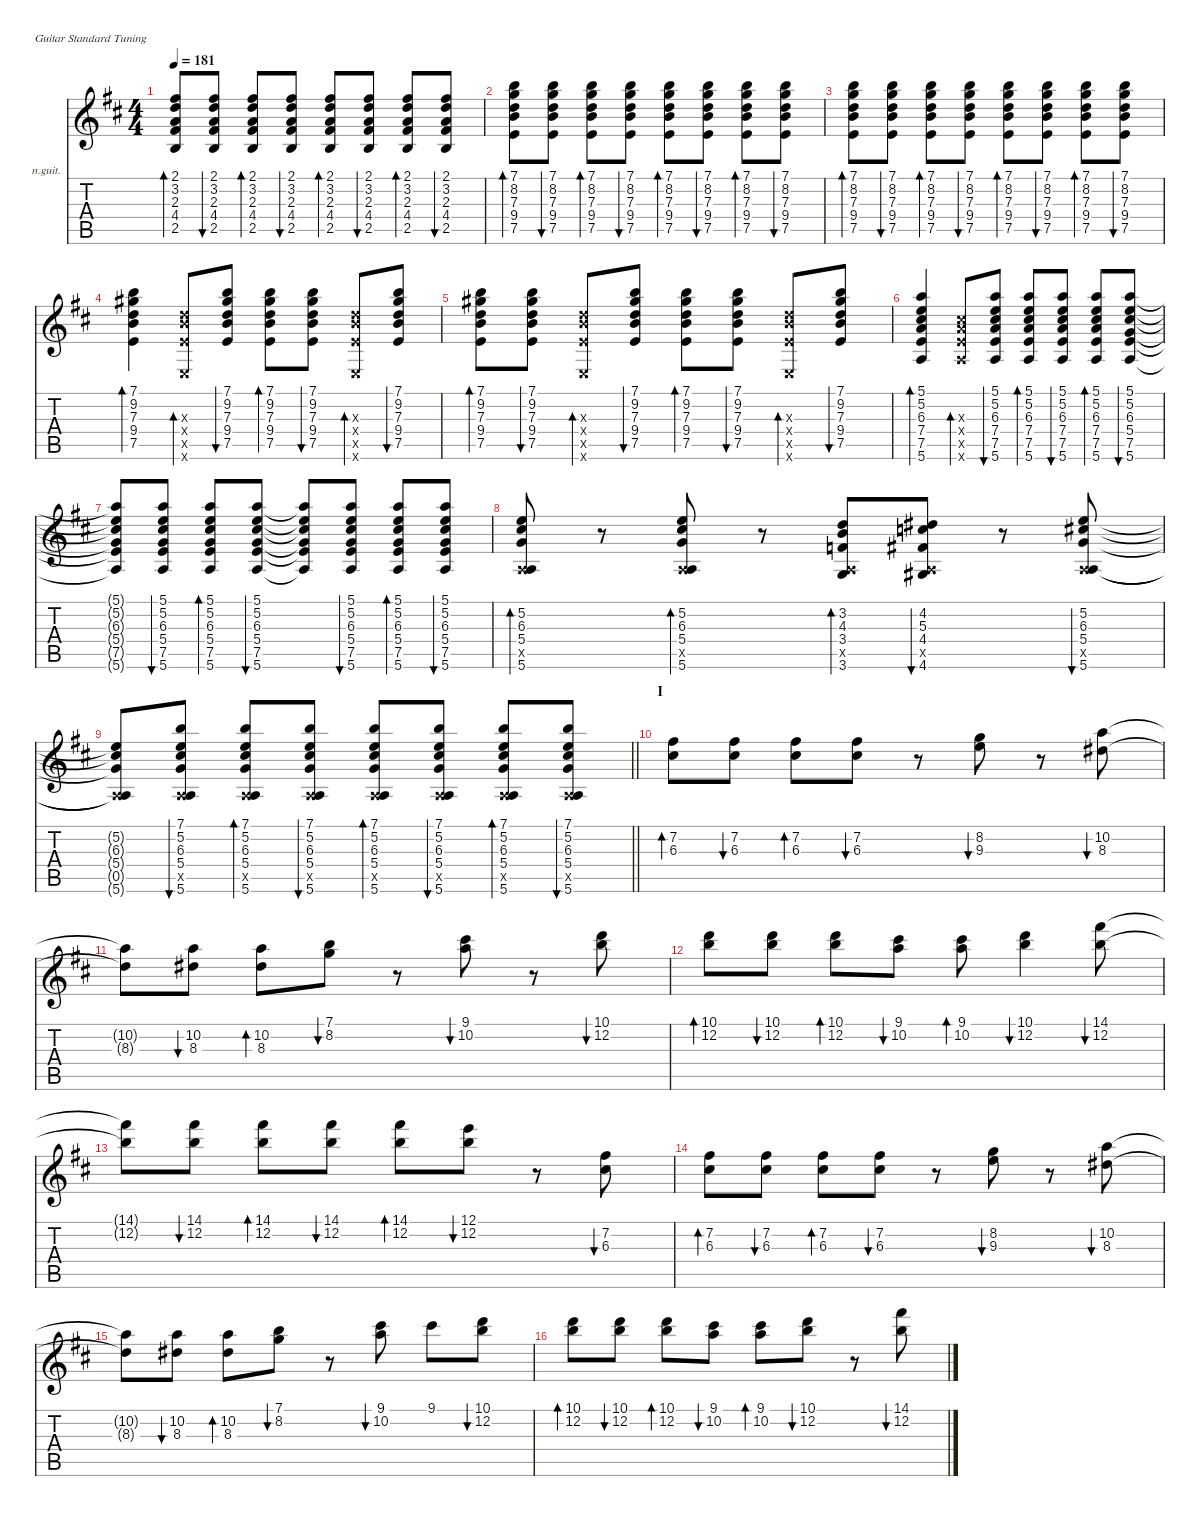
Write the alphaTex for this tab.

\hideDynamics
\bracketExtendMode nobrackets
\firstSystemTrackNameOrientation horizontal
\otherSystemsTrackNameOrientation horizontal
\track ("A.Guitar 1" "n.guit.") {instrument acousticguitarnylon}
\staff {score tabs}
\tuning (E4 B3 G3 D3 A2 E2)
\ts (4 4)
\tempo 181
\clef g2
\ks d
(2.1{acc #} 3.2{acc forcenatural} 2.3{acc forcenatural} 4.4{acc #} 2.5{acc forcenatural}).8{bd 30 dy f} (2.1{acc #} 3.2{acc forcenatural} 2.3{acc forcenatural} 4.4{acc #} 2.5{acc forcenatural}).8{bu 30} (2.1{acc #} 3.2{acc forcenatural} 2.3{acc forcenatural} 4.4{acc #} 2.5{acc forcenatural}).8{bd 30} (2.1{acc #} 3.2{acc forcenatural} 2.3{acc forcenatural} 4.4{acc #} 2.5{acc forcenatural}).8{bu 30} (2.1{acc #} 3.2{acc forcenatural} 2.3{acc forcenatural} 4.4{acc #} 2.5{acc forcenatural}).8{bd 30} (2.1{acc #} 3.2{acc forcenatural} 2.3{acc forcenatural} 4.4{acc #} 2.5{acc forcenatural}).8{bu 30} (2.1{acc #} 3.2{acc forcenatural} 2.3{acc forcenatural} 4.4{acc #} 2.5{acc forcenatural}).8{bd 30} (2.1{acc #} 3.2{acc forcenatural} 2.3{acc forcenatural} 4.4{acc #} 2.5{acc forcenatural}).8{bu 30} |
(7.1{acc forcenatural} 8.2{acc forcenatural} 7.3{acc forcenatural} 9.4{acc forcenatural} 7.5{acc forcenatural}).8{bd 30} (7.1{acc forcenatural} 8.2{acc forcenatural} 7.3{acc forcenatural} 9.4{acc forcenatural} 7.5{acc forcenatural}).8{bu 30} (7.1{acc forcenatural} 8.2{acc forcenatural} 7.3{acc forcenatural} 9.4{acc forcenatural} 7.5{acc forcenatural}).8{bd 30} (7.1{acc forcenatural} 8.2{acc forcenatural} 7.3{acc forcenatural} 9.4{acc forcenatural} 7.5{acc forcenatural}).8{bu 30} (7.1{acc forcenatural} 8.2{acc forcenatural} 7.3{acc forcenatural} 9.4{acc forcenatural} 7.5{acc forcenatural}).8{bd 30} (7.1{acc forcenatural} 8.2{acc forcenatural} 7.3{acc forcenatural} 9.4{acc forcenatural} 7.5{acc forcenatural}).8{bu 30} (7.1{acc forcenatural} 8.2{acc forcenatural} 7.3{acc forcenatural} 9.4{acc forcenatural} 7.5{acc forcenatural}).8{bd 30} (7.1{acc forcenatural} 8.2{acc forcenatural} 7.3{acc forcenatural} 9.4{acc forcenatural} 7.5{acc forcenatural}).8{bu 30} |
(7.1{acc forcenatural} 8.2{acc forcenatural} 7.3{acc forcenatural} 9.4{acc forcenatural} 7.5{acc forcenatural}).8{bd 30} (7.1{acc forcenatural} 8.2{acc forcenatural} 7.3{acc forcenatural} 9.4{acc forcenatural} 7.5{acc forcenatural}).8{bu 30} (7.1{acc forcenatural} 8.2{acc forcenatural} 7.3{acc forcenatural} 9.4{acc forcenatural} 7.5{acc forcenatural}).8{bd 30} (7.1{acc forcenatural} 8.2{acc forcenatural} 7.3{acc forcenatural} 9.4{acc forcenatural} 7.5{acc forcenatural}).8{bu 30} (7.1{acc forcenatural} 8.2{acc forcenatural} 7.3{acc forcenatural} 9.4{acc forcenatural} 7.5{acc forcenatural}).8{bd 30} (7.1{acc forcenatural} 8.2{acc forcenatural} 7.3{acc forcenatural} 9.4{acc forcenatural} 7.5{acc forcenatural}).8{bu 30} (7.1{acc forcenatural} 8.2{acc forcenatural} 7.3{acc forcenatural} 9.4{acc forcenatural} 7.5{acc forcenatural}).8{bd 30} (7.1{acc forcenatural} 8.2{acc forcenatural} 7.3{acc forcenatural} 9.4{acc forcenatural} 7.5{acc forcenatural}).8{bu 30} |
(7.1{acc forcenatural} 9.2{acc #} 7.3{acc forcenatural} 9.4{acc forcenatural} 7.5{acc forcenatural}).4{bd 30} (7.3{x acc forcenatural} 9.4{x acc forcenatural} 7.5{x acc forcenatural} 0.6{x acc forcenatural}).8{bd 30} (7.1{acc forcenatural} 9.2{acc #} 7.3{acc forcenatural} 9.4{acc forcenatural} 7.5{acc forcenatural}).8{bu 30} (7.1{acc forcenatural} 9.2{acc #} 7.3{acc forcenatural} 9.4{acc forcenatural} 7.5{acc forcenatural}).8{bd 30} (7.1{acc forcenatural} 9.2{acc #} 7.3{acc forcenatural} 9.4{acc forcenatural} 7.5{acc forcenatural}).8{bu 30} (7.3{x acc forcenatural} 9.4{x acc forcenatural} 7.5{x acc forcenatural} 0.6{x acc forcenatural}).8{bd 30} (7.1{acc forcenatural} 9.2{acc #} 7.3{acc forcenatural} 9.4{acc forcenatural} 7.5{acc forcenatural}).8{bu 30} |
(7.1{acc forcenatural} 9.2{acc #} 7.3{acc forcenatural} 9.4{acc forcenatural} 7.5{acc forcenatural}).8{bd 30} (7.1{acc forcenatural} 9.2{acc #} 7.3{acc forcenatural} 9.4{acc forcenatural} 7.5{acc forcenatural}).8{bu 30} (7.3{x acc forcenatural} 9.4{x acc forcenatural} 7.5{x acc forcenatural} 0.6{x acc forcenatural}).8{bd 30} (7.1{acc forcenatural} 9.2{acc #} 7.3{acc forcenatural} 9.4{acc forcenatural} 7.5{acc forcenatural}).8{bu 30} (7.1{acc forcenatural} 9.2{acc #} 7.3{acc forcenatural} 9.4{acc forcenatural} 7.5{acc forcenatural}).8{bd 30} (7.1{acc forcenatural} 9.2{acc #} 7.3{acc forcenatural} 9.4{acc forcenatural} 7.5{acc forcenatural}).8{bu 30} (7.3{x acc forcenatural} 9.4{x acc forcenatural} 7.5{x acc forcenatural} 0.6{x acc forcenatural}).8{bd 30} (7.1{acc forcenatural} 9.2{acc #} 7.3{acc forcenatural} 9.4{acc forcenatural} 7.5{acc forcenatural}).8{bu 30} |
(5.1{acc forcenatural} 5.2{acc forcenatural} 6.3{acc #} 7.4{acc forcenatural} 7.5{acc forcenatural} 5.6{acc forcenatural}).4{bd 30} (6.3{x acc #} 7.4{x acc forcenatural} 7.5{x acc forcenatural} 5.6{x acc forcenatural}).8{bd 30} (5.1{acc forcenatural} 5.2{acc forcenatural} 6.3{acc #} 7.4{acc forcenatural} 7.5{acc forcenatural} 5.6{acc forcenatural}).8{bu 30} (5.1{acc forcenatural} 5.2{acc forcenatural} 6.3{acc #} 7.4{acc forcenatural} 7.5{acc forcenatural} 5.6{acc forcenatural}).8{bd 30} (5.1{acc forcenatural} 5.2{acc forcenatural} 6.3{acc #} 7.4{acc forcenatural} 7.5{acc forcenatural} 5.6{acc forcenatural}).8{bu 30} (5.1{acc forcenatural} 5.2{acc forcenatural} 6.3{acc #} 7.4{acc forcenatural} 7.5{acc forcenatural} 5.6{acc forcenatural}).8{bd 30} (5.1{acc forcenatural} 5.2{acc forcenatural} 6.3{acc #} 5.4{acc forcenatural} 7.5{acc forcenatural} 5.6{acc forcenatural}).8{bu 30} |
(5.1{t acc forcenatural} 5.2{t acc forcenatural} 6.3{t acc #} 5.4{t acc forcenatural} 7.5{t acc forcenatural} 5.6{t acc forcenatural}).8 (5.1{acc forcenatural} 5.2{acc forcenatural} 6.3{acc #} 5.4{acc forcenatural} 7.5{acc forcenatural} 5.6{acc forcenatural}).8{bu 30} (5.1{acc forcenatural} 5.2{acc forcenatural} 6.3{acc #} 5.4{acc forcenatural} 7.5{acc forcenatural} 5.6{acc forcenatural}).8{bd 30} (5.1{acc forcenatural} 5.2{acc forcenatural} 6.3{acc #} 5.4{acc forcenatural} 7.5{acc forcenatural} 5.6{acc forcenatural}).8{bu 30} (5.1{t acc forcenatural} 5.2{t acc forcenatural} 6.3{t acc #} 5.4{t acc forcenatural} 7.5{t acc forcenatural} 5.6{t acc forcenatural}).8 (5.1{acc forcenatural} 5.2{acc forcenatural} 6.3{acc #} 5.4{acc forcenatural} 7.5{acc forcenatural} 5.6{acc forcenatural}).8{bu 30} (5.1{acc forcenatural} 5.2{acc forcenatural} 6.3{acc #} 5.4{acc forcenatural} 7.5{acc forcenatural} 5.6{acc forcenatural}).8{bd 30} (5.1{acc forcenatural} 5.2{acc forcenatural} 6.3{acc #} 5.4{acc forcenatural} 7.5{acc forcenatural} 5.6{acc forcenatural}).8{bu 30} |
(5.2{acc forcenatural} 6.3{acc #} 5.4{acc forcenatural} 0.5{x acc forcenatural} 5.6{acc forcenatural}).8{bd 30} r.8 (5.2{acc forcenatural} 6.3{acc #} 5.4{acc forcenatural} 0.5{x acc forcenatural} 5.6{acc forcenatural}).8{bd 30} r.8 (3.2{acc forcenatural} 4.3{acc forcenatural} 3.4{acc forcenatural} 0.5{x acc forcenatural} 3.6{acc forcenatural}).8{bd 30} (4.2{acc #} 5.3{acc forcenatural} 4.4{acc #} 0.5{x acc forcenatural} 4.6{acc #}).8{bu 30} r.8 (5.2{acc forcenatural} 6.3{acc #} 5.4{acc forcenatural} 0.5{x acc forcenatural} 5.6{acc forcenatural}).8{bu 30} |
\barLineRight lightlight
(5.2{t acc forcenatural} 6.3{t acc #} 5.4{t acc forcenatural} 0.5{x t acc forcenatural} 5.6{t acc forcenatural}).8 (7.1{acc forcenatural} 5.2{acc forcenatural} 6.3{acc #} 5.4{acc forcenatural} 0.5{x acc forcenatural} 5.6{acc forcenatural}).8{bu 30} (7.1{acc forcenatural} 5.2{acc forcenatural} 6.3{acc #} 5.4{acc forcenatural} 0.5{x acc forcenatural} 5.6{acc forcenatural}).8{bd 30} (7.1{acc forcenatural} 5.2{acc forcenatural} 6.3{acc #} 5.4{acc forcenatural} 0.5{x acc forcenatural} 5.6{acc forcenatural}).8{bu 30} (7.1{acc forcenatural} 5.2{acc forcenatural} 6.3{acc #} 5.4{acc forcenatural} 0.5{x acc forcenatural} 5.6{acc forcenatural}).8{bd 30} (7.1{acc forcenatural} 5.2{acc forcenatural} 6.3{acc #} 5.4{acc forcenatural} 0.5{x acc forcenatural} 5.6{acc forcenatural}).8{bu 30} (7.1{acc forcenatural} 5.2{acc forcenatural} 6.3{acc #} 5.4{acc forcenatural} 0.5{x acc forcenatural} 5.6{acc forcenatural}).8{bd 30} (7.1{acc forcenatural} 5.2{acc forcenatural} 6.3{acc #} 5.4{acc forcenatural} 0.5{x acc forcenatural} 5.6{acc forcenatural}).8{bu 30} |
\section ("" "I")
(7.2{acc #} 6.3{acc #}).8{bd 60} (7.2{acc #} 6.3{acc #}).8{bu 60} (7.2{acc #} 6.3{acc #}).8{bd 60} (7.2{acc #} 6.3{acc #}).8{bu 60} r.8 (8.2{acc forcenatural} 9.3{acc forcenatural}).8{bu 60} r.8 (10.2{acc forcenatural} 8.3{acc #}).8{bu 60} |
(10.2{t acc forcenatural} 8.3{t acc #}).8 (10.2{acc forcenatural} 8.3{acc #}).8{bu 30} (10.2{acc forcenatural} 8.3{acc #}).8{bd 30} (7.1{acc forcenatural} 8.2{acc forcenatural}).8{bu 30} r.8 (9.1{acc #} 10.2{acc forcenatural}).8{bu 30} r.8 (10.1{acc forcenatural} 12.2{acc forcenatural}).8{bu 30} |
(10.1{acc forcenatural} 12.2{acc forcenatural}).8{bd 30} (10.1{acc forcenatural} 12.2{acc forcenatural}).8{bu 30} (10.1{acc forcenatural} 12.2{acc forcenatural}).8{bd 30} (9.1{acc #} 10.2{acc forcenatural}).8{bu 30} (9.1{acc #} 10.2{acc forcenatural}).8{bd 30} (10.1{acc forcenatural} 12.2{acc forcenatural}).4{bu 30} (14.1{acc #} 12.2{acc forcenatural}).8{bu 30} |
(14.1{t acc #} 12.2{t acc forcenatural}).8 (14.1{acc #} 12.2{acc forcenatural}).8{bu 30} (14.1{acc #} 12.2{acc forcenatural}).8{bd 30} (14.1{acc #} 12.2{acc forcenatural}).8{bu 30} (14.1{acc #} 12.2{acc forcenatural}).8{bd 30} (12.1{acc forcenatural} 12.2{acc forcenatural}).8{bu 30} r.8 (7.2{acc #} 6.3{acc #}).8{bu 30} |
(7.2{acc #} 6.3{acc #}).8{bd 30} (7.2{acc #} 6.3{acc #}).8{bu 30} (7.2{acc #} 6.3{acc #}).8{bd 30} (7.2{acc #} 6.3{acc #}).8{bu 30} r.8 (8.2{acc forcenatural} 9.3{acc forcenatural}).8{bu 30} r.8 (10.2{acc forcenatural} 8.3{acc #}).8{bu 30} |
(10.2{t acc forcenatural} 8.3{t acc #}).8 (10.2{acc forcenatural} 8.3{acc #}).8{bu 30} (10.2{acc forcenatural} 8.3{acc #}).8{bd 30} (7.1{acc forcenatural} 8.2{acc forcenatural}).8{bu 30} r.8 (9.1{acc #} 10.2{acc forcenatural}).8{bu 30} 9.1{acc #}.8 (10.1{acc forcenatural} 12.2{acc forcenatural}).8{bu 30} |
(10.1{acc forcenatural} 12.2{acc forcenatural}).8{bd 30} (10.1{acc forcenatural} 12.2{acc forcenatural}).8{bu 30} (10.1{acc forcenatural} 12.2{acc forcenatural}).8{bd 30} (9.1{acc #} 10.2{acc forcenatural}).8{bu 30} (9.1{acc #} 10.2{acc forcenatural}).8{bd 30} (10.1{acc forcenatural} 12.2{acc forcenatural}).8{bu 30} r.8 (14.1{acc #} 12.2{acc forcenatural}).8{bu 30}
